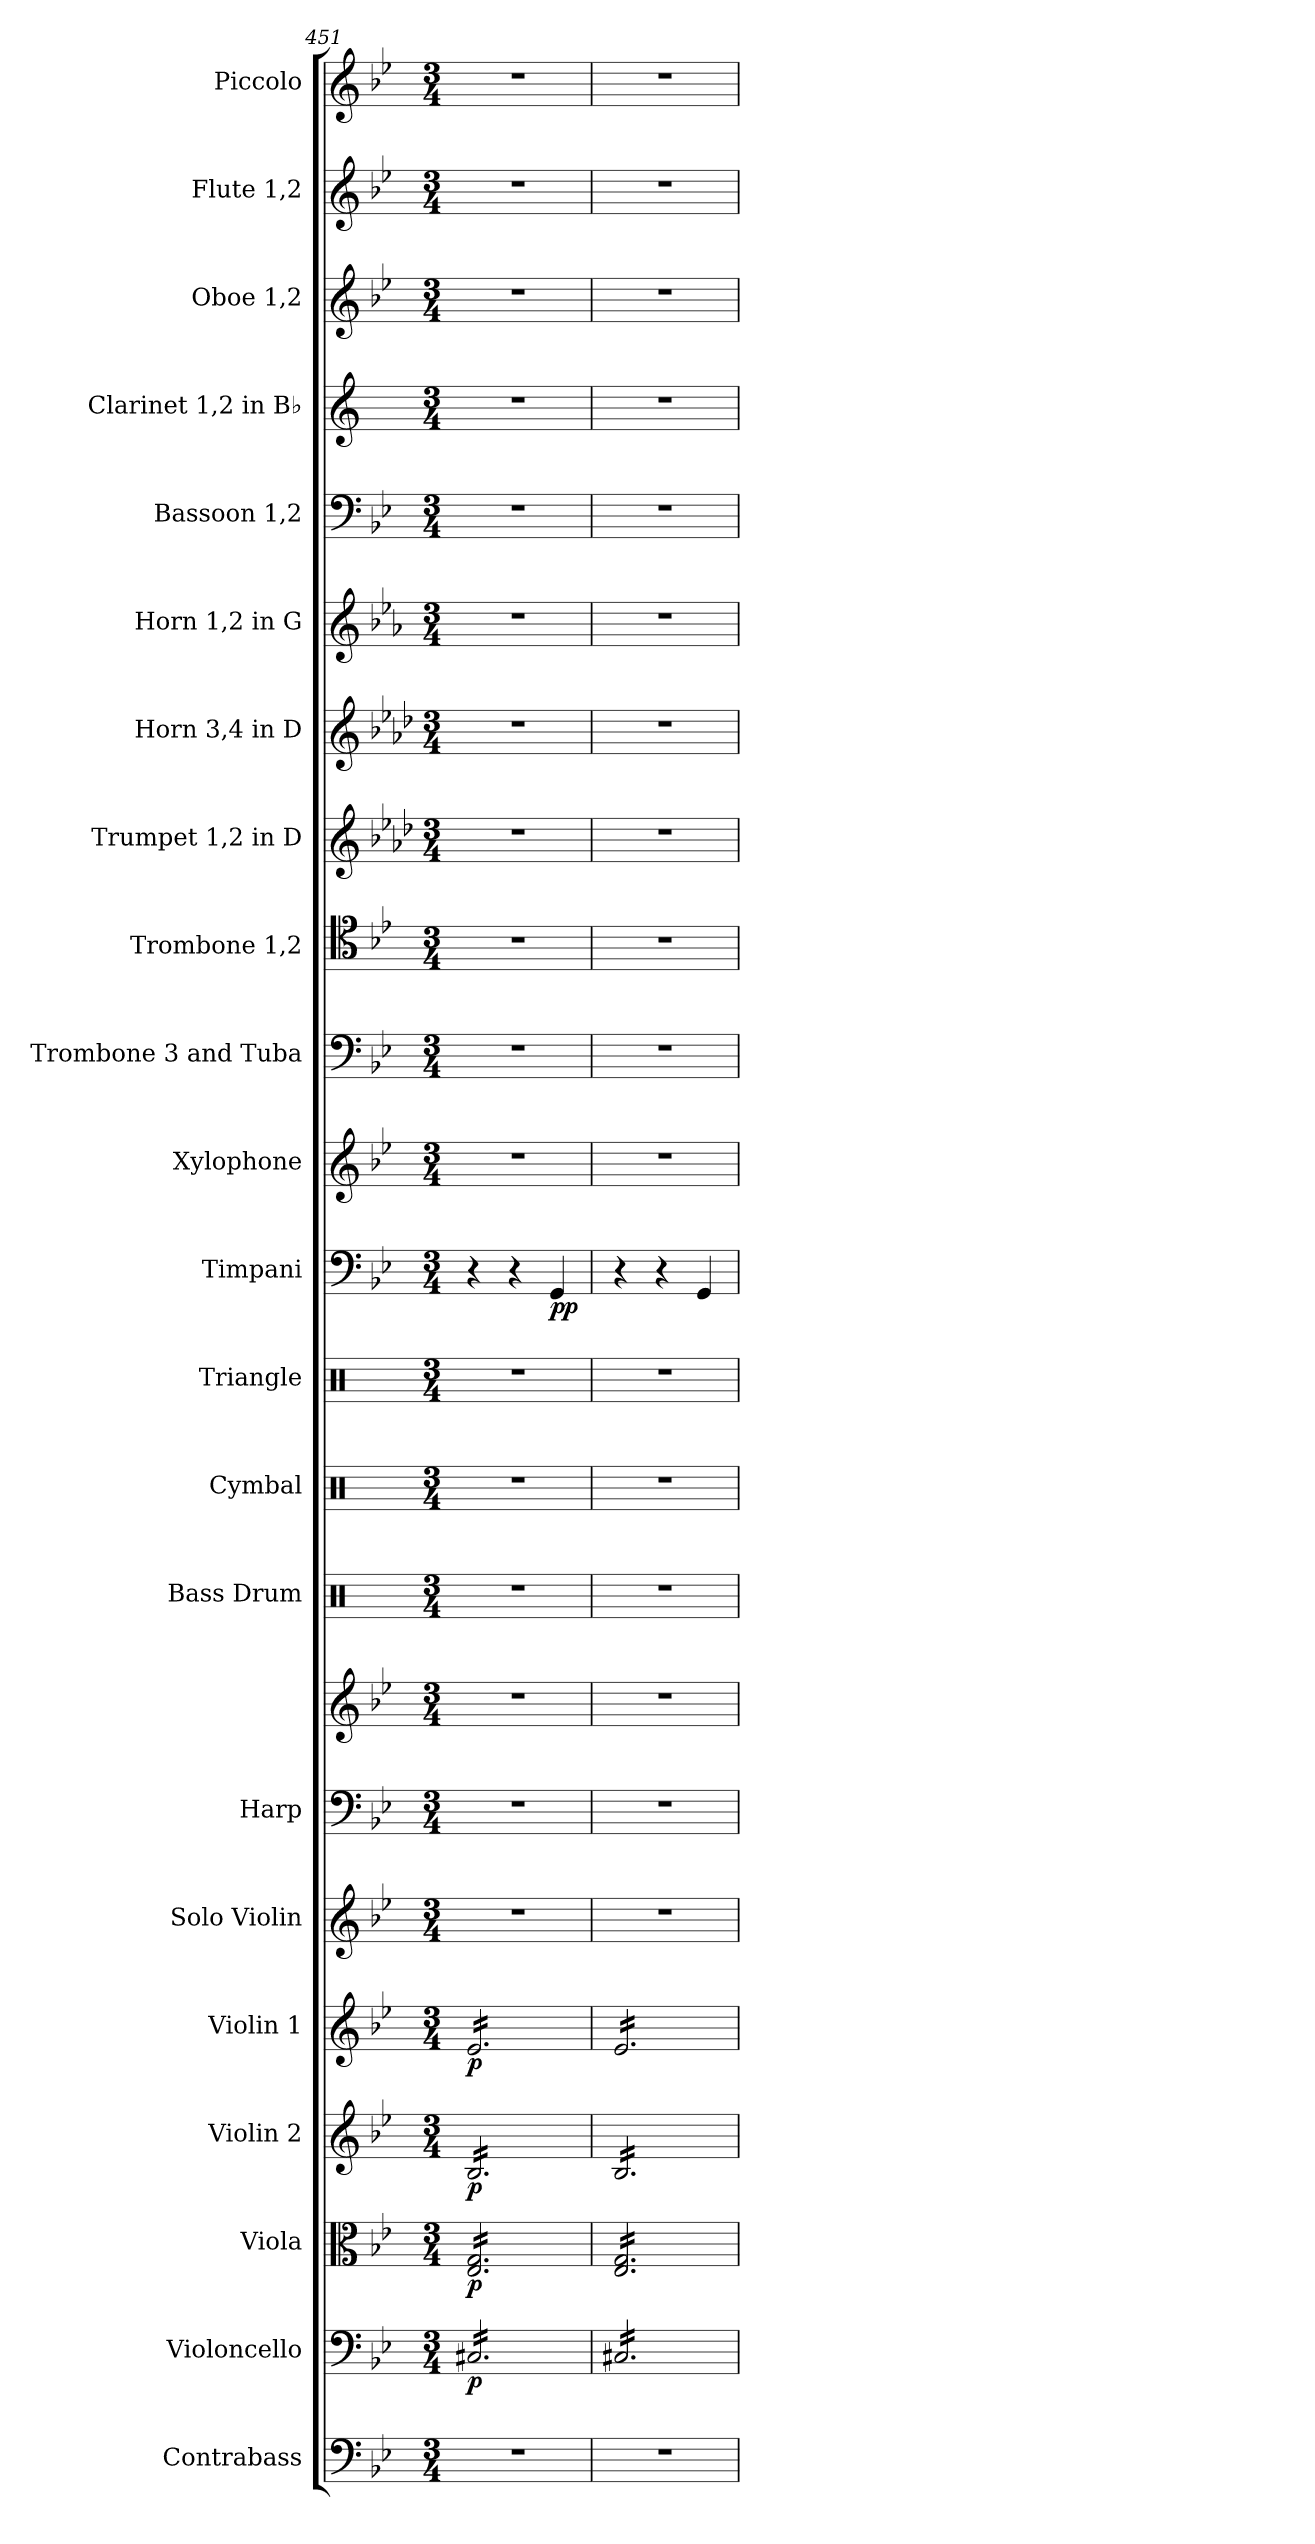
**kern	**kern	**dynam	**kern	**dynam	**kern	**dynam	**kern	**dynam	**kern	**kern	**kern	**kern	**kern	**kern	**kern	**dynam	**kern	**kern	**kern	**kern	**kern	**kern	**kern	**kern	**kern	**kern	**kern
*part22	*part21	*part21	*part20	*part20	*part19	*part19	*part18	*part18	*part17	*part16	*part16	*part15	*part14	*part13	*part12	*part12	*part11	*part10	*part9	*part8	*part7	*part6	*part5	*part4	*part3	*part2	*part1
*staff23	*staff22	*staff22	*staff21	*staff21	*staff20	*staff20	*staff19	*staff19	*staff18	*staff17	*staff16	*staff15	*staff14	*staff13	*staff12	*staff12	*staff11	*staff10	*staff9	*staff8	*staff7	*staff6	*staff5	*staff4	*staff3	*staff2	*staff1
*I"Contrabass	*I"Violoncello	*	*I"Viola	*	*I"Violin 2	*	*I"Violin 1	*	*I"Solo Violin	*I"Harp	*	*I"Bass Drum	*I"Cymbal	*I"Triangle	*I"Timpani	*	*I"Xylophone	*I"Trombone 3 and Tuba	*I"Trombone 1,2	*I"Trumpet 1,2 in D	*I"Horn 3,4 in D	*I"Horn 1,2 in G	*I"Bassoon 1,2	*I"Clarinet 1,2 in B♭	*I"Oboe 1,2	*I"Flute 1,2	*I"Piccolo
*I'Cb.	*I'Vc.	*	*I'Vla.	*	*I'Vln. 2	*	*I'Vln. 1	*	*I'Solo Vln.	*I'Hrp.	*	*I'B.D	*I'Cym.	*I'Trgl.	*I'Timp.	*	*I'Xyl.	*I'Tbn. 3 and Tba.	*I'Tbn. 1,2	*I'Tpt. 1,2 in D	*I'Hn. 3,4 in D	*I'Hn. 1,2 in G	*I'Bsn. 1,2	*I'Cl. 1,2 in B♭	*I'Ob. 1,2	*I'Fl. 1,2	*I'Picc.
*clefF4	*clefF4	*	*clefC3	*	*clefG2	*	*clefG2	*	*clefG2	*clefF4	*clefG2	*clefX	*clefX	*clefX	*clefF4	*	*clefG2	*clefF4	*clefC4	*clefG2	*clefG2	*clefG2	*clefF4	*clefG2	*clefG2	*clefG2	*clefG2
*ITrd7c12	*	*	*	*	*	*	*	*	*	*	*	*	*	*	*	*	*ITrd-7c-12	*	*	*ITrd-1c-2	*ITrd6c10	*ITrd5c9	*	*ITrd1c2	*	*	*ITrd-7c-12
*k[b-e-]	*k[b-e-]	*	*k[b-e-]	*	*k[b-e-]	*	*k[b-e-]	*	*k[b-e-]	*k[b-e-]	*k[b-e-]	*k[]	*k[]	*k[]	*k[b-e-]	*	*k[b-e-]	*k[b-e-]	*k[b-e-]	*k[b-e-]	*k[b-e-]	*k[b-e-a-d-g-c-]	*k[b-e-]	*k[b-e-]	*k[b-e-]	*k[b-e-]	*k[b-e-]
*M3/4	*M3/4	*	*M3/4	*	*M3/4	*	*M3/4	*	*M3/4	*M3/4	*M3/4	*M3/4	*M3/4	*M3/4	*M3/4	*	*M3/4	*M3/4	*M3/4	*M3/4	*M3/4	*M3/4	*M3/4	*M3/4	*M3/4	*M3/4	*M3/4
=451	=451	=451	=451	=451	=451	=451	=451	=451	=451	=451	=451	=451	=451	=451	=451	=451	=451	=451	=451	=451	=451	=451	=451	=451	=451	=451	=451
!	!	!	!	!	!	!	!LO:TX:b:i:t=dim.	!	!	!	!	!	!	!	!	!	!	!	!	!	!	!	!	!	!	!	!
!	!	!	!	!	!LO:TX:b:i:t=dim.	!	!	!	!	!	!	!	!	!	!	!	!	!	!	!	!	!	!	!	!	!	!
!	!	!	!LO:TX:b:i:t=dim.	!	!	!	!	!	!	!	!	!	!	!	!	!	!	!	!	!	!	!	!	!	!	!	!
!	!LO:TX:b:i:t=dim.	!	!	!	!	!	!	!	!	!	!	!	!	!	!	!	!	!	!	!	!	!	!	!	!	!	!
!	!	!LO:DY:b	!	!LO:DY:b	!	!LO:DY:b	!	!LO:DY:b	!	!	!	!	!	!	!	!	!	!	!	!	!	!	!	!	!	!	!
*	*tremolo	*	*	*	*	*	*	*	*	*	*	*	*	*	*	*	*	*	*	*	*	*	*	*	*	*	*
*	*	*	*tremolo	*	*	*	*	*	*	*	*	*	*	*	*	*	*	*	*	*	*	*	*	*	*	*	*
*	*	*	*	*	*tremolo	*	*	*	*	*	*	*	*	*	*	*	*	*	*	*	*	*	*	*	*	*	*
*	*	*	*	*	*	*	*tremolo	*	*	*	*	*	*	*	*	*	*	*	*	*	*	*	*	*	*	*	*
2.r	16C#X/LL	p	16E-/ 16G/LL	p	16B-/LL	p	16e-/LL	p	2.r	2.r	2.r	2.r	2.r	2.r	4r	.	2.r	2.r	2.r	2.r	2.r	2.r	2.r	2.r	2.r	2.r	2.r
.	16C#X/	.	16E-/ 16G/	.	16B-/	.	16e-/	.	.	.	.	.	.	.	.	.	.	.	.	.	.	.	.	.	.	.	.
.	16C#X/	.	16E-/ 16G/	.	16B-/	.	16e-/	.	.	.	.	.	.	.	.	.	.	.	.	.	.	.	.	.	.	.	.
.	16C#X/	.	16E-/ 16G/	.	16B-/	.	16e-/	.	.	.	.	.	.	.	.	.	.	.	.	.	.	.	.	.	.	.	.
.	16C#X/	.	16E-/ 16G/	.	16B-/	.	16e-/	.	.	.	.	.	.	.	4r	.	.	.	.	.	.	.	.	.	.	.	.
.	16C#X/	.	16E-/ 16G/	.	16B-/	.	16e-/	.	.	.	.	.	.	.	.	.	.	.	.	.	.	.	.	.	.	.	.
.	16C#X/	.	16E-/ 16G/	.	16B-/	.	16e-/	.	.	.	.	.	.	.	.	.	.	.	.	.	.	.	.	.	.	.	.
.	16C#X/	.	16E-/ 16G/	.	16B-/	.	16e-/	.	.	.	.	.	.	.	.	.	.	.	.	.	.	.	.	.	.	.	.
!	!	!	!	!	!	!	!	!	!	!	!	!	!	!	!	!LO:DY:b	!	!	!	!	!	!	!	!	!	!	!
.	16C#X/	.	16E-/ 16G/	.	16B-/	.	16e-/	.	.	.	.	.	.	.	4GG/	pp	.	.	.	.	.	.	.	.	.	.	.
.	16C#X/	.	16E-/ 16G/	.	16B-/	.	16e-/	.	.	.	.	.	.	.	.	.	.	.	.	.	.	.	.	.	.	.	.
.	16C#X/	.	16E-/ 16G/	.	16B-/	.	16e-/	.	.	.	.	.	.	.	.	.	.	.	.	.	.	.	.	.	.	.	.
.	16C#X/JJ	.	16E-/ 16G/JJ	.	16B-/JJ	.	16e-/JJ	.	.	.	.	.	.	.	.	.	.	.	.	.	.	.	.	.	.	.	.
=452	=452	=452	=452	=452	=452	=452	=452	=452	=452	=452	=452	=452	=452	=452	=452	=452	=452	=452	=452	=452	=452	=452	=452	=452	=452	=452	=452
2.r	16C#X/LL	.	16E-/ 16G/LL	.	16B-/LL	.	16e-/LL	.	2.r	2.r	2.r	2.r	2.r	2.r	4r	.	2.r	2.r	2.r	2.r	2.r	2.r	2.r	2.r	2.r	2.r	2.r
.	16C#X/	.	16E-/ 16G/	.	16B-/	.	16e-/	.	.	.	.	.	.	.	.	.	.	.	.	.	.	.	.	.	.	.	.
.	16C#X/	.	16E-/ 16G/	.	16B-/	.	16e-/	.	.	.	.	.	.	.	.	.	.	.	.	.	.	.	.	.	.	.	.
.	16C#X/	.	16E-/ 16G/	.	16B-/	.	16e-/	.	.	.	.	.	.	.	.	.	.	.	.	.	.	.	.	.	.	.	.
.	16C#X/	.	16E-/ 16G/	.	16B-/	.	16e-/	.	.	.	.	.	.	.	4r	.	.	.	.	.	.	.	.	.	.	.	.
.	16C#X/	.	16E-/ 16G/	.	16B-/	.	16e-/	.	.	.	.	.	.	.	.	.	.	.	.	.	.	.	.	.	.	.	.
.	16C#X/	.	16E-/ 16G/	.	16B-/	.	16e-/	.	.	.	.	.	.	.	.	.	.	.	.	.	.	.	.	.	.	.	.
.	16C#X/	.	16E-/ 16G/	.	16B-/	.	16e-/	.	.	.	.	.	.	.	.	.	.	.	.	.	.	.	.	.	.	.	.
.	16C#X/	.	16E-/ 16G/	.	16B-/	.	16e-/	.	.	.	.	.	.	.	4GG/	.	.	.	.	.	.	.	.	.	.	.	.
.	16C#X/	.	16E-/ 16G/	.	16B-/	.	16e-/	.	.	.	.	.	.	.	.	.	.	.	.	.	.	.	.	.	.	.	.
.	16C#X/	.	16E-/ 16G/	.	16B-/	.	16e-/	.	.	.	.	.	.	.	.	.	.	.	.	.	.	.	.	.	.	.	.
.	16C#X/JJ	.	16E-/ 16G/JJ	.	16B-/JJ	.	16e-/JJ	.	.	.	.	.	.	.	.	.	.	.	.	.	.	.	.	.	.	.	.
*	*	*	*	*	*	*	*Xtremolo	*	*	*	*	*	*	*	*	*	*	*	*	*	*	*	*	*	*	*	*
*	*	*	*	*	*Xtremolo	*	*	*	*	*	*	*	*	*	*	*	*	*	*	*	*	*	*	*	*	*	*
*	*	*	*Xtremolo	*	*	*	*	*	*	*	*	*	*	*	*	*	*	*	*	*	*	*	*	*	*	*	*
*	*Xtremolo	*	*	*	*	*	*	*	*	*	*	*	*	*	*	*	*	*	*	*	*	*	*	*	*	*	*
=	=	=	=	=	=	=	=	=	=	=	=	=	=	=	=	=	=	=	=	=	=	=	=	=	=	=	=
*-	*-	*-	*-	*-	*-	*-	*-	*-	*-	*-	*-	*-	*-	*-	*-	*-	*-	*-	*-	*-	*-	*-	*-	*-	*-	*-	*-
